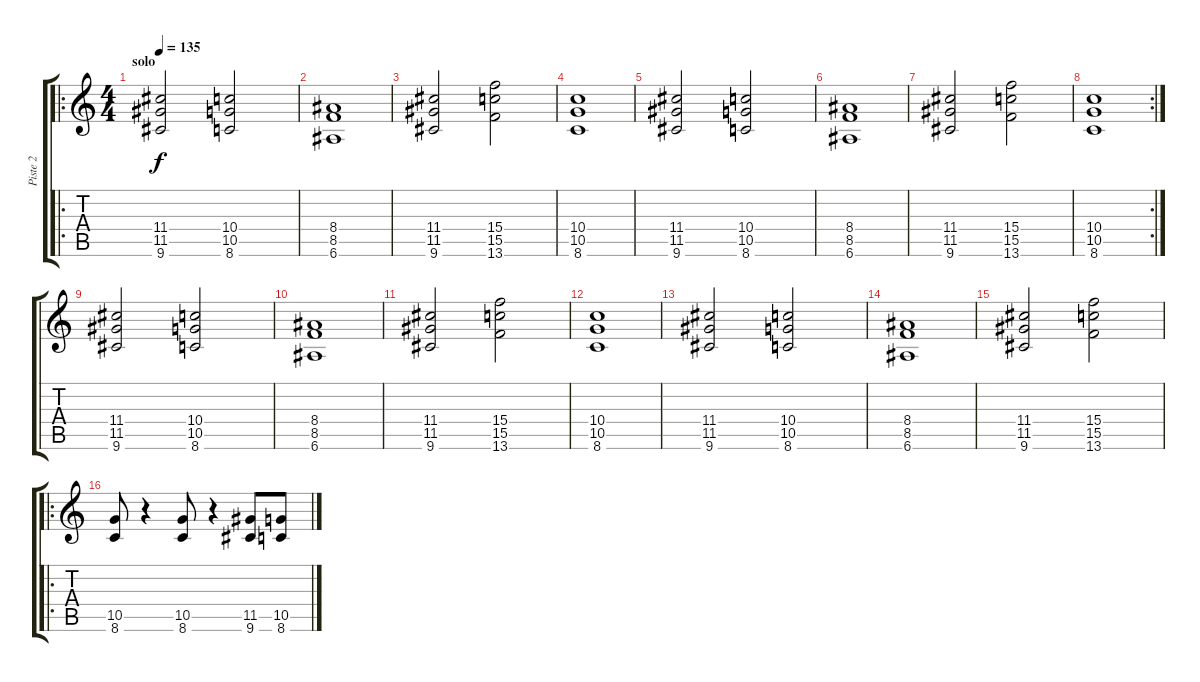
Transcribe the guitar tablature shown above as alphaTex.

\track ("Piste 2" "Piste 2") {instrument distortionguitar}
\staff {score tabs}
\tuning (E4 B3 G3 D3 A2 E2) {hide}
\ro
\ts (4 4)
\section ("" "solo")
\tempo 135
\clef g2
\ks c
(11.4 11.5 9.6).2{dy f} (10.4 10.5 8.6).2 |
(8.4 8.5 6.6).1 |
(11.4 11.5 9.6).2 (15.4 15.5 13.6).2 |
(10.4 10.5 8.6).1 |
(11.4 11.5 9.6).2 (10.4 10.5 8.6).2 |
(8.4 8.5 6.6).1 |
(11.4 11.5 9.6).2 (15.4 15.5 13.6).2 |
\rc 2
(10.4 10.5 8.6).1 |
(11.4 11.5 9.6).2 (10.4 10.5 8.6).2 |
(8.4 8.5 6.6).1 |
(11.4 11.5 9.6).2 (15.4 15.5 13.6).2 |
(10.4 10.5 8.6).1 |
(11.4 11.5 9.6).2 (10.4 10.5 8.6).2 |
(8.4 8.5 6.6).1 |
(11.4 11.5 9.6).2 (15.4 15.5 13.6).2 |
\ro
(10.5 8.6).8 r.4 (10.5 8.6).8 r.4 (11.5 9.6).8 (10.5 8.6).8
